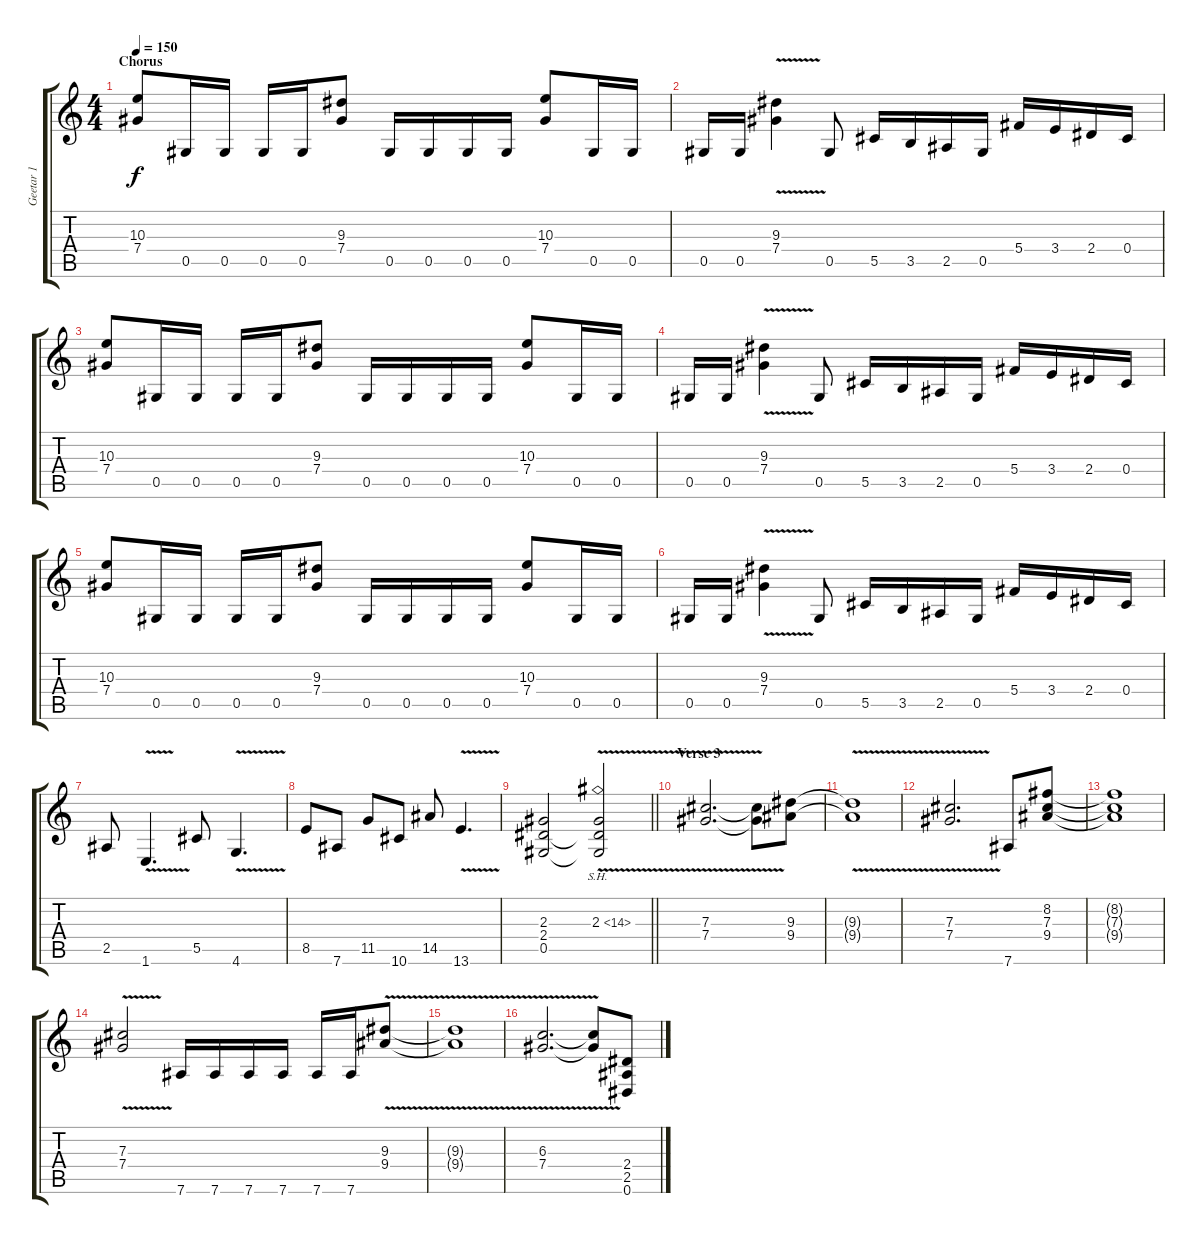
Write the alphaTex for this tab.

\track ("Geetar 1" "Geetar 1") {instrument distortionguitar}
\staff {score tabs}
\tuning (Eb4 Bb3 Gb3 Db3 Ab2 Eb2) {hide}
\ts (4 4)
\section ("" "Chorus")
\tempo 150
\clef g2
\ks c
(10.3 7.4).8{dy f} 0.5.16 0.5.16 0.5.16 0.5.16 (9.3 7.4).8 0.5.16 0.5.16 0.5.16 0.5.16 (10.3 7.4).8 0.5.16 0.5.16 |
0.5.16 0.5.16 (9.3{v} 7.4{v}).4 0.5.8 5.5.16 3.5.16 2.5.16 0.5.16 5.4.16 3.4.16 2.4.16 0.4.16 |
(10.3 7.4).8 0.5.16 0.5.16 0.5.16 0.5.16 (9.3 7.4).8 0.5.16 0.5.16 0.5.16 0.5.16 (10.3 7.4).8 0.5.16 0.5.16 |
0.5.16 0.5.16 (9.3{v} 7.4{v}).4 0.5.8 5.5.16 3.5.16 2.5.16 0.5.16 5.4.16 3.4.16 2.4.16 0.4.16 |
(10.3 7.4).8 0.5.16 0.5.16 0.5.16 0.5.16 (9.3 7.4).8 0.5.16 0.5.16 0.5.16 0.5.16 (10.3 7.4).8 0.5.16 0.5.16 |
0.5.16 0.5.16 (9.3{v} 7.4{v}).4 0.5.8 5.5.16 3.5.16 2.5.16 0.5.16 5.4.16 3.4.16 2.4.16 0.4.16 |
2.5.8 1.6{v}.4{d} 5.5.8 4.6{v}.4{d} |
8.5.8 7.6.8 11.5.8 10.6.8 14.5.8 13.6{v}.4{d} |
\barLineRight lightlight
(2.3 2.4 0.5).2 (2.3{sh 12 v} 2.4{t} 0.5{t}).2 |
\section ("" "Verse 3")
(7.3{v} 7.4{v}).2{d} (7.3{v t} 7.4{v t}).8 (9.3 9.4).8 |
(9.3{v t} 9.4{v t}).1 |
(7.3{v} 7.4{v}).2{d} 7.6.8 (8.2 7.3 9.4).8 |
(8.2{t} 7.3{t} 9.4{t}).1 |
(7.3{v} 7.4{v}).2 7.6.16 7.6.16 7.6.16 7.6.16 7.6.16 7.6.16 (9.3{v} 9.4{v}).8 |
(9.3{v t} 9.4{v t}).1 |
(6.3{v} 7.4{v}).2{d} (6.3{t} 7.4{t}).8 (2.4 2.5 0.6).8
